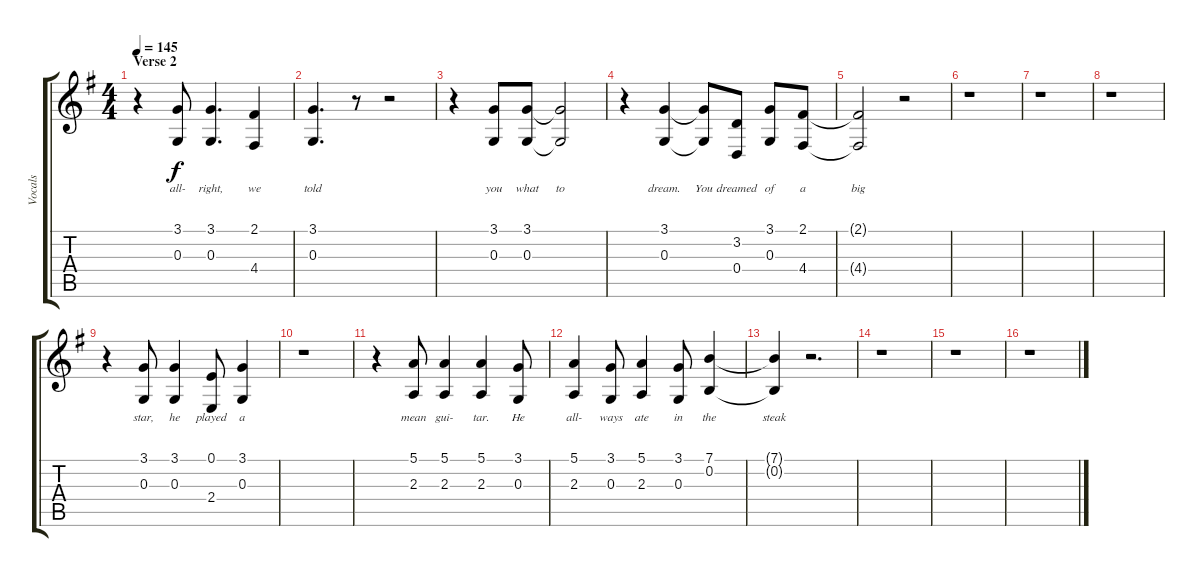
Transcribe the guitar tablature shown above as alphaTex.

\track ("Vocals" "Vocals") {instrument lead6voice}
\staff {score tabs}
\tuning (E4 B3 G3 D3 A2 E2) {hide}
\ts (4 4)
\section ("" "Verse 2")
\tempo 145
\clef g2
\ks g
r.4{dy f} (3.1 0.3).8{lyrics (0 "all-") lyrics (1 "") lyrics (2 "") lyrics (3 "") lyrics (4 "")} (3.1 0.3).4{d lyrics (0 "right,") lyrics (1 "") lyrics (2 "") lyrics (3 "") lyrics (4 "")} (2.1 4.4).4{lyrics (0 "we") lyrics (1 "") lyrics (2 "") lyrics (3 "") lyrics (4 "")} |
(3.1 0.3).4{d lyrics (0 "told") lyrics (1 "") lyrics (2 "") lyrics (3 "") lyrics (4 "")} r.8 r.2 |
r.4 (3.1 0.3).8{lyrics (0 "you") lyrics (1 "") lyrics (2 "") lyrics (3 "") lyrics (4 "")} (3.1 0.3).8{lyrics (0 "what") lyrics (1 "") lyrics (2 "") lyrics (3 "") lyrics (4 "")} (3.1{t} 0.3{t}).2{lyrics (0 "to") lyrics (1 "") lyrics (2 "") lyrics (3 "") lyrics (4 "")} |
r.4 (3.1 0.3).4{lyrics (0 "dream.") lyrics (1 "") lyrics (2 "") lyrics (3 "") lyrics (4 "")} (3.1{t} 0.3{t}).8{lyrics (0 "You") lyrics (1 "") lyrics (2 "") lyrics (3 "") lyrics (4 "")} (3.2 0.4).8{lyrics (0 "dreamed") lyrics (1 "") lyrics (2 "") lyrics (3 "") lyrics (4 "")} (3.1 0.3).8{lyrics (0 "of") lyrics (1 "") lyrics (2 "") lyrics (3 "") lyrics (4 "")} (2.1 4.4).8{lyrics (0 "a") lyrics (1 "") lyrics (2 "") lyrics (3 "") lyrics (4 "")} |
(2.1{t} 4.4{t}).2{lyrics (0 "big") lyrics (1 "") lyrics (2 "") lyrics (3 "") lyrics (4 "")} r.2 |
r.1 |
r.1 |
r.1 |
r.4 (3.1 0.3).8{lyrics (0 "star,") lyrics (1 "") lyrics (2 "") lyrics (3 "") lyrics (4 "")} (3.1 0.3).4{lyrics (0 "he") lyrics (1 "") lyrics (2 "") lyrics (3 "") lyrics (4 "")} (0.1 2.4).8{lyrics (0 "played") lyrics (1 "") lyrics (2 "") lyrics (3 "") lyrics (4 "")} (3.1 0.3).4{lyrics (0 "a") lyrics (1 "") lyrics (2 "") lyrics (3 "") lyrics (4 "")} |
r.1 |
r.4 (5.1 2.3).8{lyrics (0 "mean") lyrics (1 "") lyrics (2 "") lyrics (3 "") lyrics (4 "")} (5.1 2.3).4{lyrics (0 "gui-") lyrics (1 "") lyrics (2 "") lyrics (3 "") lyrics (4 "")} (5.1 2.3).4{lyrics (0 "tar.") lyrics (1 "") lyrics (2 "") lyrics (3 "") lyrics (4 "")} (3.1 0.3).8{lyrics (0 "He") lyrics (1 "") lyrics (2 "") lyrics (3 "") lyrics (4 "")} |
(5.1 2.3).4{lyrics (0 "all-") lyrics (1 "") lyrics (2 "") lyrics (3 "") lyrics (4 "")} (3.1 0.3).8{lyrics (0 "ways") lyrics (1 "") lyrics (2 "") lyrics (3 "") lyrics (4 "")} (5.1 2.3).4{lyrics (0 "ate") lyrics (1 "") lyrics (2 "") lyrics (3 "") lyrics (4 "")} (3.1 0.3).8{lyrics (0 "in") lyrics (1 "") lyrics (2 "") lyrics (3 "") lyrics (4 "")} (7.1 0.2).4{lyrics (0 "the") lyrics (1 "") lyrics (2 "") lyrics (3 "") lyrics (4 "")} |
(7.1{t} 0.2{t}).4{lyrics (0 "steak") lyrics (1 "") lyrics (2 "") lyrics (3 "") lyrics (4 "")} r.2{d} |
r.1 |
r.1 |
r.1
